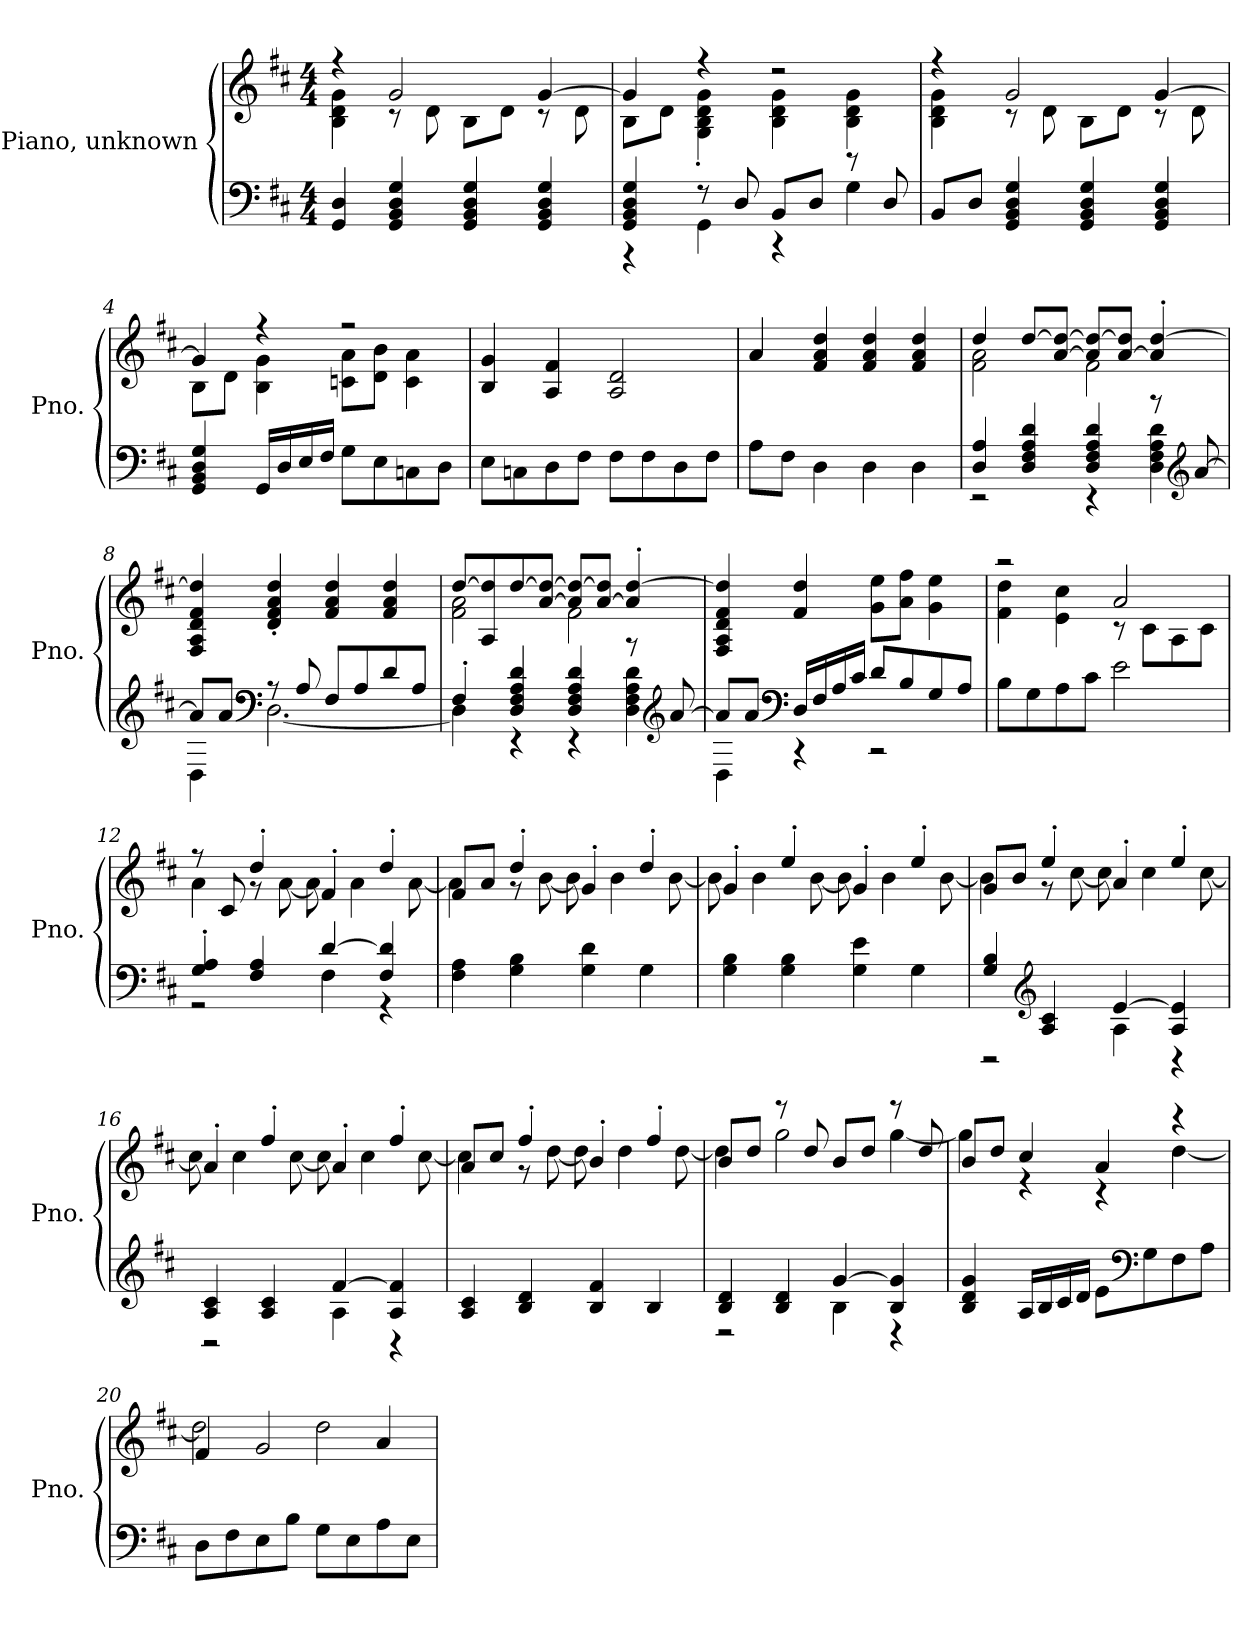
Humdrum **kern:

**kern	**kern
*part1	*part1
*staff2	*staff1
*I"Piano, unknown	*
*I'Pno.	*
*clefF4	*clefG2
*k[f#c#]	*k[f#c#]
*M4/4	*M4/4
*MM131	*MM131
=1	=1
*	*^
4GG/ 4D/	4r	4B\ 4d\ 4g\
4GG/ 4BB/ 4D/ 4G/	2g/	8r
.	.	8d\
4GG/ 4BB/ 4D/ 4G/	.	8B\L
.	.	8d\J
4GG/ 4BB/ 4D/ 4G/	[4g/	8r
.	.	8d\
=2	=2	=2
*^	*	*
4GG/ 4BB/ 4D/ 4G/	4r	4g/]	8B\L
.	.	.	8d\J
8r	4GG\	4r	4G\' 4B\' 4d\' 4g\'
8D/	.	.	.
8BB/L	4r	2r	4B\ 4d\ 4g\
8D/J	.	.	.
8r	4G\	.	4B\ 4d\ 4g\
8D/	.	.	.
*v	*v	*	*
=3	=3	=3
8BB/L	4r	4B\ 4d\ 4g\
8D/J	.	.
4GG/ 4BB/ 4D/ 4G/	2g/	8r
.	.	8d\
4GG/ 4BB/ 4D/ 4G/	.	8B\L
.	.	8d\J
4GG/ 4BB/ 4D/ 4G/	[4g/	8r
.	.	8d\
=4	=4	=4
4GG/ 4BB/ 4D/ 4G/	4g/]	8B\L
.	.	8d\J
16GG/LL	4r	4B\ 4g\
16D/	.	.
16E/	.	.
16F#/JJ	.	.
8G\L	2r	8cn\ 8a\L
8E\	.	8d\ 8b\J
8Cn\	.	4c\ 4a\
8D\J	.	.
*	*v	*v
!!LO:LB:g=z
=5	=5
8E\L	4B/ 4g/
8Cn\	.
8D\	4A/ 4f#/
8F#\J	.
8F#\L	2A/ 2d/
8F#\	.
8D\	.
8F#\J	.
=6	=6
8A\L	4a/
8F#\J	.
4D\	4f#/ 4a/ 4dd/
4D\	4f#/ 4a/ 4dd/
4D\	4f#/ 4a/ 4dd/
=7	=7
*^	*^
4D/ 4A/	2r	4dd/	2f#\ 2a\
4D/ 4F#/ 4A/ 4d/	.	[8dd/L	.
.	.	[8a/ 8dd/_J	.
4D/ 4F#/ 4A/ 4d/	4r	8a/] 8dd/_L	2f#\
.	.	[8a/ 8dd/]J	.
8r	4D\ 4F#\ 4A\ 4d\	4a/]' [4dd/'	.
*clefG2	*	*	*
[8a/	.	.	.
*	*	*v	*v
=8	=8	=8
8a/L]	4D\	4F#/ 4A/ 4d/ 4f#/ 4dd/]
8a/J	.	.
*clefF4	*	*
8r	[2.D\	4d/' 4f#/' 4a/' 4dd/'
8A/	.	.
8F#/L	.	4f#/ 4a/ 4dd/
8A/	.	.
8d/	.	4f#/ 4a/ 4dd/
8A/J	.	.
!!LO:LB:g=z
=9	=9	=9
*	*	*^
4F#'/	4D\]	[8dd/L	2f#\ 2a\
.	.	8A/ 8dd/]	.
4D/ 4F#/ 4A/ 4d/	4r	[8dd/	.
.	.	[8a/ 8dd/_J	.
4D/ 4F#/ 4A/ 4d/	4r	8a/] 8dd/_L	2f#\
.	.	[8a/ 8dd/]J	.
8r	4D\ 4F#\ 4A\ 4d\	4a/]' [4dd/'	.
*clefG2	*	*	*
[8a/	.	.	.
*	*	*v	*v
=10	=10	=10
8a/L]	4D\	4F#/ 4A/ 4d/ 4f#/ 4dd/]
8a/J	.	.
*clefF4	*	*
16D/LL	4r	4f#/ 4dd/
16F#/	.	.
16A/	.	.
16c#/JJ	.	.
8d/L	2r	8g\ 8ee\L
8B/	.	8a\ 8ff#\J
8G/	.	4g\ 4ee\
8A/J	.	.
*v	*v	*
=11	=11
*	*^
8B\L	2r	4f#\ 4dd\
8G\	.	.
8A\	.	4e\ 4cc#\
8c#\J	.	.
2e\	2a/	8r
.	.	8c#\L
.	.	8A\
.	.	8c#\J
!!LO:LB:g=z	!!
=12	=12	=12
*^	*	*
4G/' 4A/'	2r	8r	4a\
.	.	8c#/	.
4F#/ 4A/	.	4dd'/	8r
.	.	.	[8a\
[4d/	4F#\	4f#'/	8a\]
.	.	.	4a\
4F#/ 4d/]	4r	4dd'/	.
.	.	.	[8a\
*v	*v	*	*
=13	=13	=13
4F#\ 4A\	8f#/L	4a\]
.	8a/J	.
4G\ 4B\	4dd'/	8r
.	.	[8b\
4G\ 4d\	4g'/	8b\]
.	.	4b\
4G\	4dd'/	.
.	.	[8b\
=14	=14	=14
4G\ 4B\	4g'/	8b\]
.	.	4b\
4G\ 4B\	4ee'/	.
.	.	[8b\
4G\ 4e\	4g'/	8b\]
.	.	4b\
4G\	4ee'/	.
.	.	[8b\
=15	=15	=15
*^	*	*
4G/ 4B/	2r	8g/L	4b\]
.	.	8b/J	.
*clefG2	*	*	*
4A/ 4c#/	.	4ee'/	8r
.	.	.	[8cc#\
[4e/	4A\	4a'/	8cc#\]
.	.	.	4cc#\
4A/ 4e/]	4r	4ee'/	.
.	.	.	[8cc#\
!!LO:LB:g=z	!!
=16	=16	=16	=16
4A/ 4c#/	2r	4a'/	8cc#\]
.	.	.	4cc#\
4A/ 4c#/	.	4ff#'/	.
.	.	.	[8cc#\
[4f#/	4A\	4a'/	8cc#\]
.	.	.	4cc#\
4A/ 4f#/]	4r	4ff#'/	.
.	.	.	[8cc#\
*v	*v	*	*
=17	=17	=17
4A/ 4c#/	8a/L	4cc#\]
.	8cc#/J	.
4B/ 4d/	4ff#'/	8r
.	.	[8dd\
4B/ 4f#/	4b'/	8dd\]
.	.	4dd\
4B/	4ff#'/	.
.	.	[8dd\
=18	=18	=18
*^	*	*
4B/ 4d/	2r	8b/L	4dd\]
.	.	8dd/J	.
4B/ 4d/	.	8r	2gg\
.	.	8dd/	.
[4g/	4B\	8b/L	.
.	.	8dd/J	.
4B/ 4g/]	4r	8r	[4gg\
.	.	8dd/	.
*v	*v	*	*
=19	=19	=19
4B/ 4d/ 4g/	8b/L	4gg\]
.	8dd/J	.
16A/LL	4cc#/	4r
16B/	.	.
16c#/	.	.
16d/JJ	.	.
8e\L	4a/	4r
*clefF4	*	*
8G\	.	.
8F#\	4r	[4dd\
8A\J	.	.
!!LO:LB:g=z	!!
=20	=20	=20
8D\L	4f#/	2dd\]
8F#\	.	.
8E\	2g/	.
8B\J	.	.
8G\L	.	2dd\
8E\	.	.
8A\	4a/	.
8E\J	.	.
*	*v	*v
=	=
*-	*-
